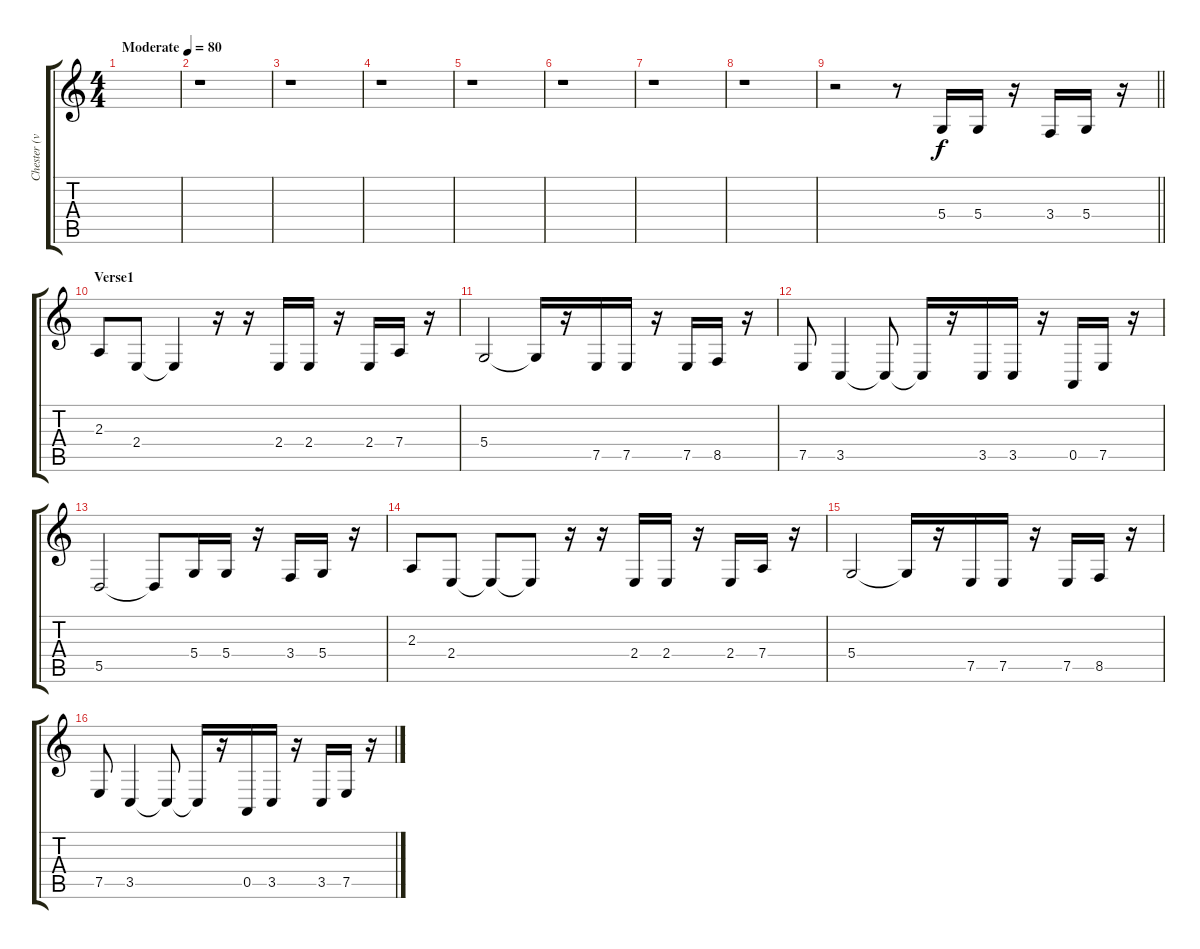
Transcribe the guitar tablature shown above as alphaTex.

\track ("Chester (voice)" "Chester (v") {mute instrument altosax}
\staff {score tabs}
\tuning (E4 B3 G3 D3 A2 D2) {hide}
\ts (4 4)
\tempo (80 "Moderate")
\clef g2
\ks c
|
r.1 |
r.1 |
r.1 |
r.1 |
r.1 |
r.1 |
r.1 |
\barLineRight lightlight
r.2 r.8 5.4.16 5.4.16 r.16 3.4.16 5.4.16 r.16 |
\section ("" "Verse1")
2.3.8 2.4.8 2.4{t}.4 r.16 r.16 2.4.16 2.4.16 r.16 2.4.16 7.4.16 r.16 |
5.4.2 5.4{t}.16 r.16 7.5.16 7.5.16 r.16 7.5.16 8.5.16 r.16 |
7.5.8 3.5.4 3.5{t}.8 3.5{t}.16 r.16 3.5.16 3.5.16 r.16 0.5.16 7.5.16 r.16 |
5.5.2 5.5{t}.8 5.4.16 5.4.16 r.16 3.4.16 5.4.16 r.16 |
2.3.8 2.4.8 2.4{t}.8 2.4{t}.8 r.16 r.16 2.4.16 2.4.16 r.16 2.4.16 7.4.16 r.16 |
5.4.2 5.4{t}.16 r.16 7.5.16 7.5.16 r.16 7.5.16 8.5.16 r.16 |
7.5.8 3.5.4 3.5{t}.8 3.5{t}.16 r.16 0.5.16 3.5.16 r.16 3.5.16 7.5.16 r.16
